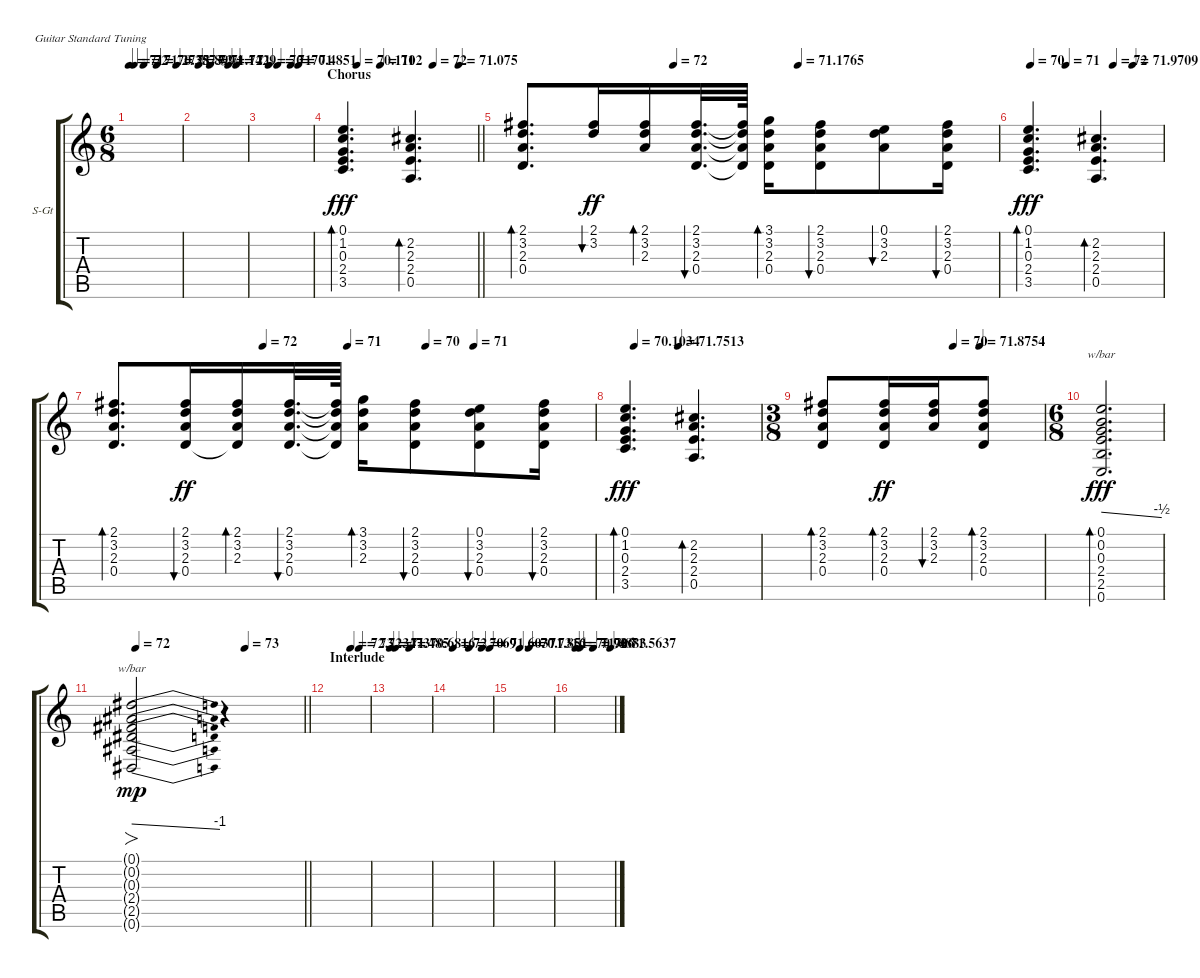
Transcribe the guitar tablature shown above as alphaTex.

\bracketExtendMode groupsimilarinstruments
\firstSystemTrackNameOrientation horizontal
\otherSystemsTrackNameOrientation horizontal
\track ("Acoustic clean 3" "S-Gt") {instrument acousticguitarsteel}
\staff {score tabs}
\tuning (E4 B3 G3 D3 A2 E2)
\ts (6 8)
\tempo 71
\tempo (72 0.09375)
\tempo (71.2728 0.28125)
\tempo (70.3573 0.5375)
\tempo (71.8994 0.9125)
\clef g2
\ks c
|
\tempo (72 0.075)
\tempo (71.1429 0.3)
\tempo (72 0.65)
\tempo (71 0.80625)
|
\tempo (70 0.16875)
\tempo (71 0.33125)
\tempo (70.4851 0.59375)
\tempo (71 0.7375)
|
\section ("" "Chorus")
\tempo (70.1102 0.1125)
\tempo (71 0.2875)
\tempo (72 0.675)
\tempo (71.075 0.86875)
\barLineRight lightlight
(0.1 1.2 0.3 2.4 3.5).4{d bd 34 dy fff} (2.2 2.3 2.4 0.5).4{d bd 43} |
\tempo (72 0.31875)
\tempo (71.1765 0.58125)
(2.1 3.2 2.3 0.4).8{d bd 58} (2.1 3.2).16{bu 30 dy ff} (2.1 3.2 2.3).16{bd 30} (2.1 3.2 2.3 0.4).32{d bu 30} (2.1{t} 3.2{t} 2.3{t} 0.4{t}).64 (3.1 3.2 2.3 0.4).16{bd 32} (2.1 3.2 2.3 0.4).8{bu 31} (0.1 3.2 2.3).8{bu 33} (2.1 3.2 2.3 0.4).16{bu 30} |
\tempo (70 0.025)
\tempo (71 0.2875)
\tempo (72 0.6375)
\tempo (71.9709 0.78125)
(0.1 1.2 0.3 2.4 3.5).4{d bd 36 dy fff} (2.2 2.3 2.4 0.5).4{d bd 32} |
\tempo (72 0.3125)
\tempo (71 0.4875)
\tempo (70 0.65)
\tempo (71 0.75)
(2.1 3.2 2.3 0.4).8{d bd 58} (2.1 3.2 2.3 0.4).16{bu 30 dy ff} (2.1 3.2 2.3 0.4{t}).16{bd 30} (2.1 3.2 2.3 0.4).32{d bu 30} (2.1{t} 3.2{t} 2.3{t} 0.4{t}).64 (3.1 3.2 2.3).16{bd 32} (2.1 3.2 2.3 0.4).8{bu 31} (0.1 3.2 2.3 0.4).8{bu 33} (2.1 3.2 2.3 0.4).16{bu 30} |
\tempo (70.1034 0.075)
\tempo (71.7513 0.4)
(0.1 1.2 0.3 2.4 3.5).4{d bd 36 dy fff} (2.2 2.3 2.4 0.5).4{d bd 36} |
\ts (3 8)
\beaming (8 3)
\tempo (70 0.59375)
\tempo (71.8754 0.7125)
(2.1 3.2 2.3 0.4).8{bd 59} (2.1 3.2 2.3 0.4).16{bd 30 dy ff} (2.1 3.2 2.3).16{bu 30} (2.1 3.2 2.3 0.4).8{bd 31} |
\ts (6 8)
\beaming (8 3 3)
(0.1 0.2 0.3 2.4 2.5 0.6).2{d tbe (dive default 21 0 60 -2) bd 169 dy fff} |
\tempo (72 0.03125)
\tempo (73 0.6625)
\barLineRight lightlight
(0.1{t} 0.2{t} 0.3{t} 2.4{t} 2.5{t} 0.6{t}).2{fo tbe (dive default 0 -2 59.4 -4) dy mp} r.4 |
\section ("" "Interlude")
\tempo (72.7234 0.54375)
\tempo (73 0.75625)
|
\tempo (71.485 0.01875)
\tempo (73 0.15)
\tempo (70.6816 0.4875)
|
\tempo (72 0.0625)
\tempo (70 0.45625)
\tempo (69 0.76875)
\tempo (71.6037 0.95625)
|
\tempo (70.7316 0.20625)
\tempo (71.851 0.425)
|
\tempo (70.906 0.08125)
\tempo (71.0883 0.19375)
\tempo (72 0.50625)
\tempo (71.5637 0.925)
